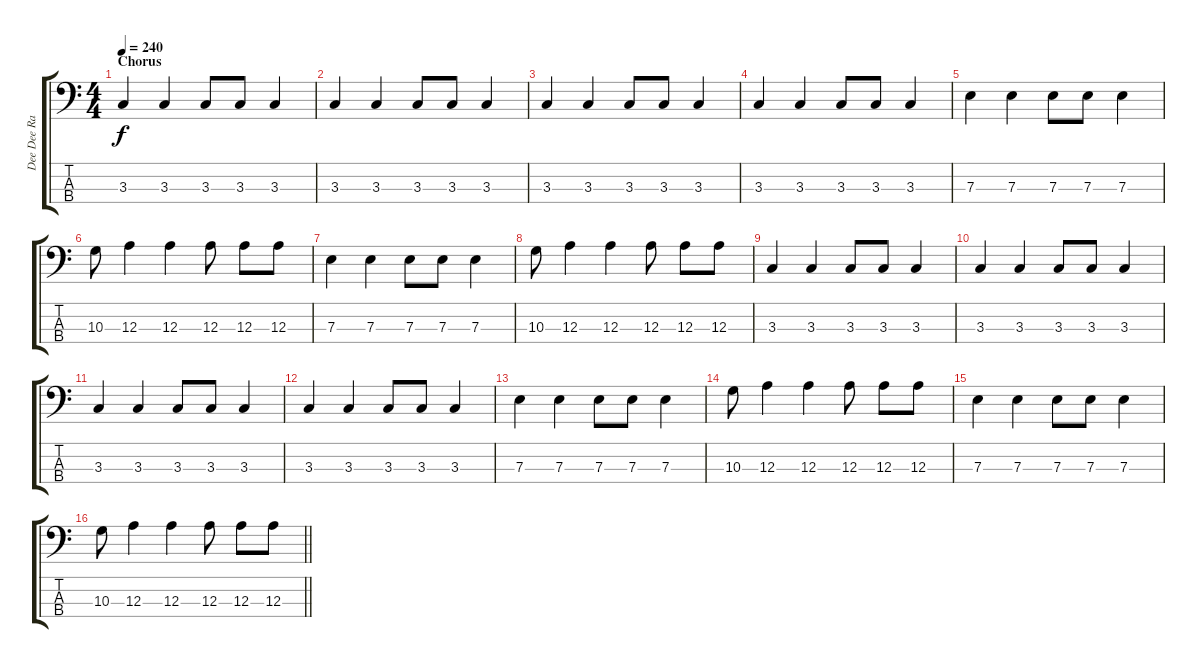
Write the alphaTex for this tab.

\track ("Dee Dee Ramone" "Dee Dee Ra") {instrument electricbasspick}
\staff {score tabs}
\tuning (G2 D2 A1 E1) {hide}
\ts (4 4)
\section ("" "Chorus")
\tempo 240
\clef f4
\ks c
3.3.4{dy f} 3.3.4 3.3.8 3.3.8 3.3.4 |
3.3.4 3.3.4 3.3.8 3.3.8 3.3.4 |
3.3.4 3.3.4 3.3.8 3.3.8 3.3.4 |
3.3.4 3.3.4 3.3.8 3.3.8 3.3.4 |
7.3.4 7.3.4 7.3.8 7.3.8 7.3.4 |
10.3.8 12.3.4 12.3.4 12.3.8 12.3.8 12.3.8 |
7.3.4 7.3.4 7.3.8 7.3.8 7.3.4 |
10.3.8 12.3.4 12.3.4 12.3.8 12.3.8 12.3.8 |
3.3.4 3.3.4 3.3.8 3.3.8 3.3.4 |
3.3.4 3.3.4 3.3.8 3.3.8 3.3.4 |
3.3.4 3.3.4 3.3.8 3.3.8 3.3.4 |
3.3.4 3.3.4 3.3.8 3.3.8 3.3.4 |
7.3.4 7.3.4 7.3.8 7.3.8 7.3.4 |
10.3.8 12.3.4 12.3.4 12.3.8 12.3.8 12.3.8 |
7.3.4 7.3.4 7.3.8 7.3.8 7.3.4 |
\barLineRight lightlight
10.3.8 12.3.4 12.3.4 12.3.8 12.3.8 12.3.8
